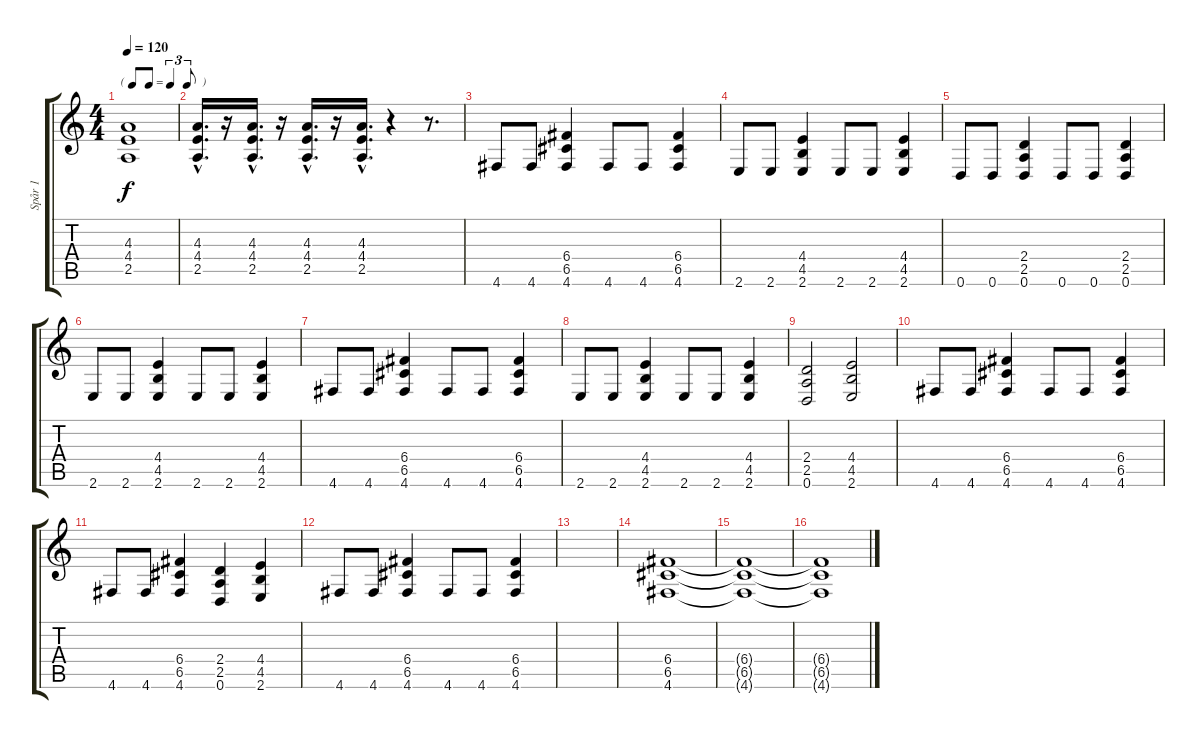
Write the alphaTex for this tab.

\track ("Spår 1" "Spår 1") {instrument distortionguitar}
\staff {score tabs}
\tuning (D4 A3 F3 C3 G2 D2) {hide}
\ts (4 4)
\tf triplet8th
\tempo 120
\clef g2
\ks c
(4.3 4.4 2.5).1{dy f} |
(4.3{hac} 4.4{hac} 2.5{hac}).16{d} r.16 (4.3{hac} 4.4{hac} 2.5{hac}).16{d} r.16 (4.3{hac} 4.4{hac} 2.5{hac}).16{d} r.16 (4.3{hac} 4.4{hac} 2.5{hac}).16{d} r.4 r.8{d} |
4.6.8 4.6.8 (6.4 6.5 4.6).4 4.6.8 4.6.8 (6.4 6.5 4.6).4 |
2.6.8 2.6.8 (4.4 4.5 2.6).4 2.6.8 2.6.8 (4.4 4.5 2.6).4 |
0.6.8 0.6.8 (2.4 2.5 0.6).4 0.6.8 0.6.8 (2.4 2.5 0.6).4 |
2.6.8 2.6.8 (4.4 4.5 2.6).4 2.6.8 2.6.8 (4.4 4.5 2.6).4 |
4.6.8 4.6.8 (6.4 6.5 4.6).4 4.6.8 4.6.8 (6.4 6.5 4.6).4 |
2.6.8 2.6.8 (4.4 4.5 2.6).4 2.6.8 2.6.8 (4.4 4.5 2.6).4 |
(2.4 2.5 0.6).2 (4.4 4.5 2.6).2 |
4.6.8 4.6.8 (6.4 6.5 4.6).4 4.6.8 4.6.8 (6.4 6.5 4.6).4 |
4.6.8 4.6.8 (6.4 6.5 4.6).4 (2.4 2.5 0.6).4 (4.4 4.5 2.6).4 |
4.6.8 4.6.8 (6.4 6.5 4.6).4 4.6.8 4.6.8 (6.4 6.5 4.6).4 |
|
(6.4 6.5 4.6).1 |
(6.4{t} 6.5{t} 4.6{t}).1 |
(6.4{t} 6.5{t} 4.6{t}).1
